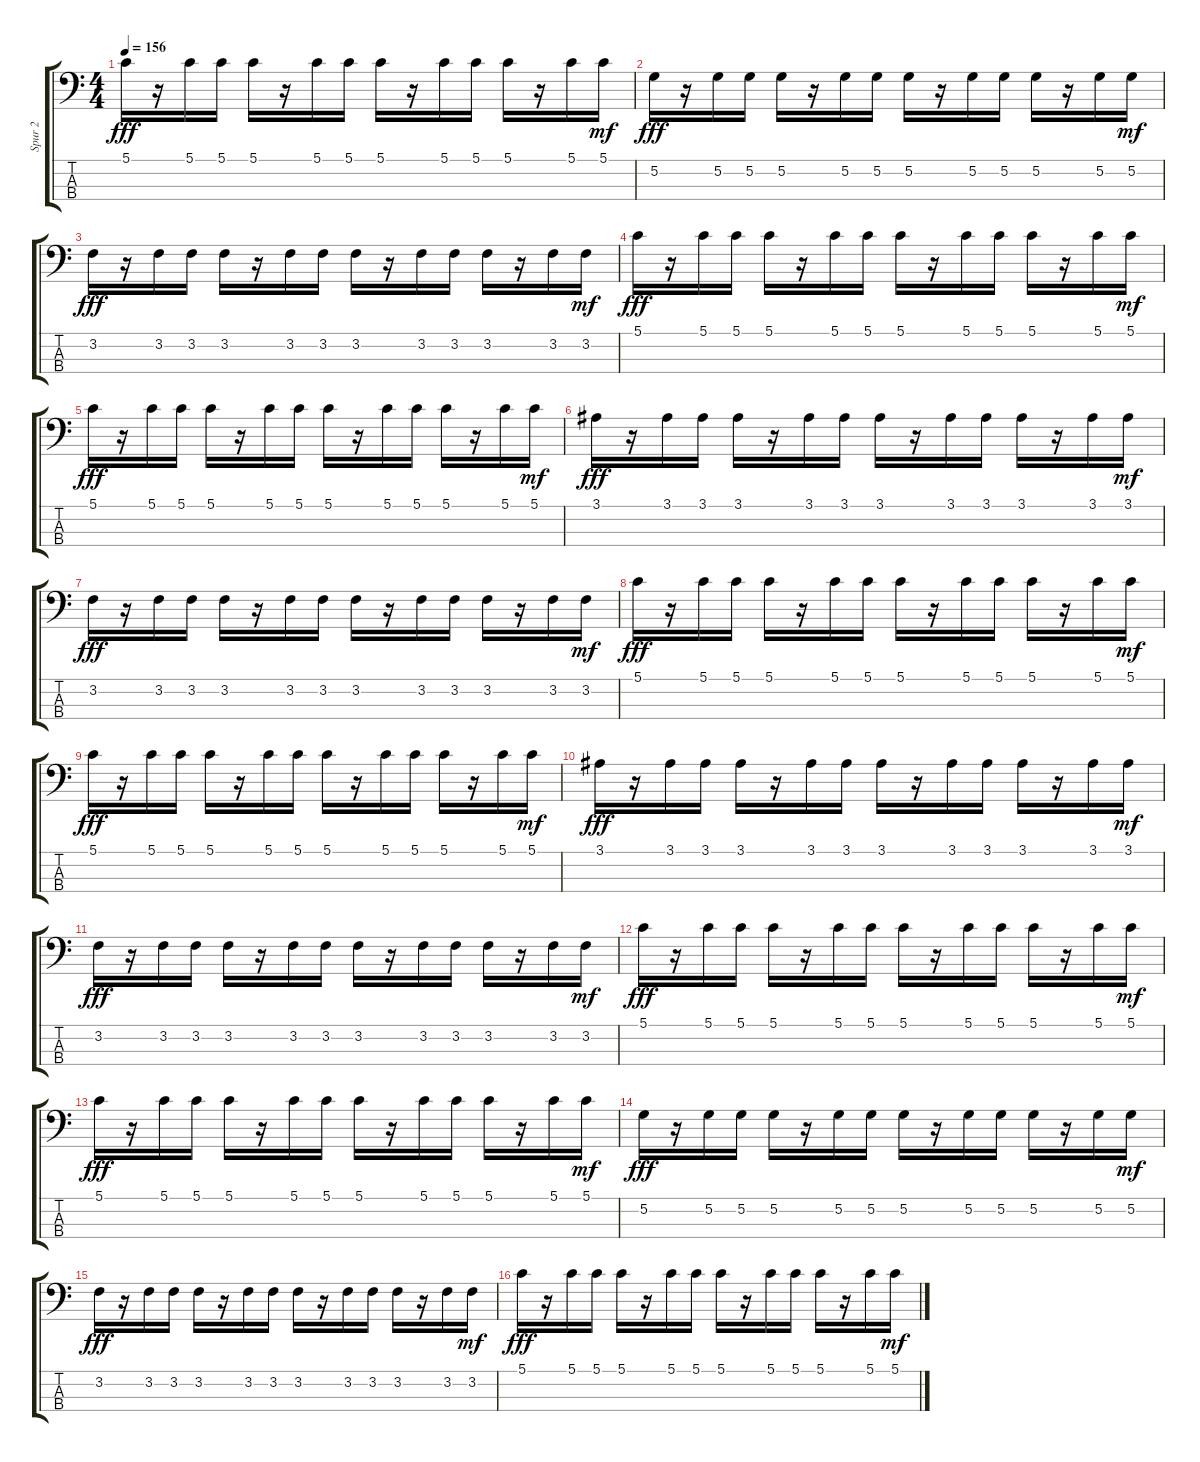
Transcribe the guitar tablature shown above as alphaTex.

\track ("Spur 2" "Spur 2") {instrument electricbassfinger}
\staff {score tabs}
\tuning (G2 D2 A1 E1) {hide}
\ts (4 4)
\tempo 156
\clef f4
\ks c
5.1.16{dy fff} r.16 5.1.16 5.1.16 5.1.16 r.16 5.1.16 5.1.16 5.1.16 r.16 5.1.16 5.1.16 5.1.16 r.16 5.1.16 5.1.16{dy mf} |
5.2.16{dy fff} r.16 5.2.16 5.2.16 5.2.16 r.16 5.2.16 5.2.16 5.2.16 r.16 5.2.16 5.2.16 5.2.16 r.16 5.2.16 5.2.16{dy mf} |
3.2.16{dy fff} r.16 3.2.16 3.2.16 3.2.16 r.16 3.2.16 3.2.16 3.2.16 r.16 3.2.16 3.2.16 3.2.16 r.16 3.2.16 3.2.16{dy mf} |
5.1.16{dy fff} r.16 5.1.16 5.1.16 5.1.16 r.16 5.1.16 5.1.16 5.1.16 r.16 5.1.16 5.1.16 5.1.16 r.16 5.1.16 5.1.16{dy mf} |
5.1.16{dy fff} r.16 5.1.16 5.1.16 5.1.16 r.16 5.1.16 5.1.16 5.1.16 r.16 5.1.16 5.1.16 5.1.16 r.16 5.1.16 5.1.16{dy mf} |
3.1.16{dy fff} r.16 3.1.16 3.1.16 3.1.16 r.16 3.1.16 3.1.16 3.1.16 r.16 3.1.16 3.1.16 3.1.16 r.16 3.1.16 3.1.16{dy mf} |
3.2.16{dy fff} r.16 3.2.16 3.2.16 3.2.16 r.16 3.2.16 3.2.16 3.2.16 r.16 3.2.16 3.2.16 3.2.16 r.16 3.2.16 3.2.16{dy mf} |
5.1.16{dy fff} r.16 5.1.16 5.1.16 5.1.16 r.16 5.1.16 5.1.16 5.1.16 r.16 5.1.16 5.1.16 5.1.16 r.16 5.1.16 5.1.16{dy mf} |
5.1.16{dy fff} r.16 5.1.16 5.1.16 5.1.16 r.16 5.1.16 5.1.16 5.1.16 r.16 5.1.16 5.1.16 5.1.16 r.16 5.1.16 5.1.16{dy mf} |
3.1.16{dy fff} r.16 3.1.16 3.1.16 3.1.16 r.16 3.1.16 3.1.16 3.1.16 r.16 3.1.16 3.1.16 3.1.16 r.16 3.1.16 3.1.16{dy mf} |
3.2.16{dy fff} r.16 3.2.16 3.2.16 3.2.16 r.16 3.2.16 3.2.16 3.2.16 r.16 3.2.16 3.2.16 3.2.16 r.16 3.2.16 3.2.16{dy mf} |
5.1.16{dy fff} r.16 5.1.16 5.1.16 5.1.16 r.16 5.1.16 5.1.16 5.1.16 r.16 5.1.16 5.1.16 5.1.16 r.16 5.1.16 5.1.16{dy mf} |
5.1.16{dy fff} r.16 5.1.16 5.1.16 5.1.16 r.16 5.1.16 5.1.16 5.1.16 r.16 5.1.16 5.1.16 5.1.16 r.16 5.1.16 5.1.16{dy mf} |
5.2.16{dy fff} r.16 5.2.16 5.2.16 5.2.16 r.16 5.2.16 5.2.16 5.2.16 r.16 5.2.16 5.2.16 5.2.16 r.16 5.2.16 5.2.16{dy mf} |
3.2.16{dy fff} r.16 3.2.16 3.2.16 3.2.16 r.16 3.2.16 3.2.16 3.2.16 r.16 3.2.16 3.2.16 3.2.16 r.16 3.2.16 3.2.16{dy mf} |
5.1.16{dy fff} r.16 5.1.16 5.1.16 5.1.16 r.16 5.1.16 5.1.16 5.1.16 r.16 5.1.16 5.1.16 5.1.16 r.16 5.1.16 5.1.16{dy mf}
